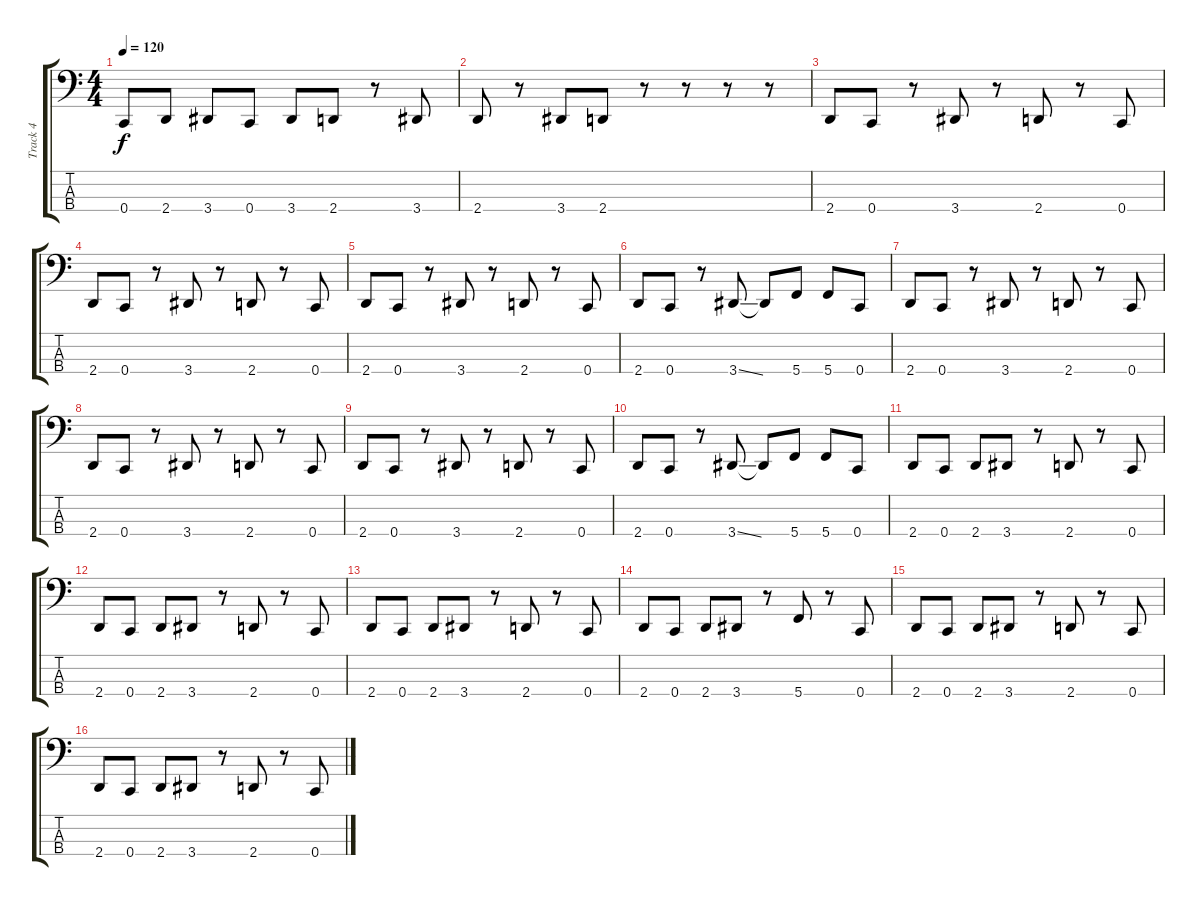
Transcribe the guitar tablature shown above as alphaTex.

\track ("Track 4" "Track 4") {instrument electricbasspick}
\staff {score tabs}
\tuning (F2 C2 G1 C1) {hide}
\ts (4 4)
\tempo 120
\clef f4
\ks c
0.4.8{dy f} 2.4.8 3.4.8 0.4.8 3.4.8 2.4.8 r.8 3.4.8 |
2.4.8 r.8 3.4.8 2.4.8 r.8 r.8 r.8 r.8 |
2.4.8 0.4.8 r.8 3.4.8 r.8 2.4.8 r.8 0.4.8 |
2.4.8 0.4.8 r.8 3.4.8 r.8 2.4.8 r.8 0.4.8 |
2.4.8 0.4.8 r.8 3.4.8 r.8 2.4.8 r.8 0.4.8 |
2.4.8 0.4.8 r.8 3.4{ss}.8 3.4{t}.8 5.4.8 5.4.8 0.4.8 |
2.4.8 0.4.8 r.8 3.4.8 r.8 2.4.8 r.8 0.4.8 |
2.4.8 0.4.8 r.8 3.4.8 r.8 2.4.8 r.8 0.4.8 |
2.4.8 0.4.8 r.8 3.4.8 r.8 2.4.8 r.8 0.4.8 |
2.4.8 0.4.8 r.8 3.4{ss}.8 3.4{t}.8 5.4.8 5.4.8 0.4.8 |
2.4.8 0.4.8 2.4.8 3.4.8 r.8 2.4.8 r.8 0.4.8 |
2.4.8 0.4.8 2.4.8 3.4.8 r.8 2.4.8 r.8 0.4.8 |
2.4.8 0.4.8 2.4.8 3.4.8 r.8 2.4.8 r.8 0.4.8 |
2.4.8 0.4.8 2.4.8 3.4.8 r.8 5.4.8 r.8 0.4.8 |
2.4.8 0.4.8 2.4.8 3.4.8 r.8 2.4.8 r.8 0.4.8 |
2.4.8 0.4.8 2.4.8 3.4.8 r.8 2.4.8 r.8 0.4.8
